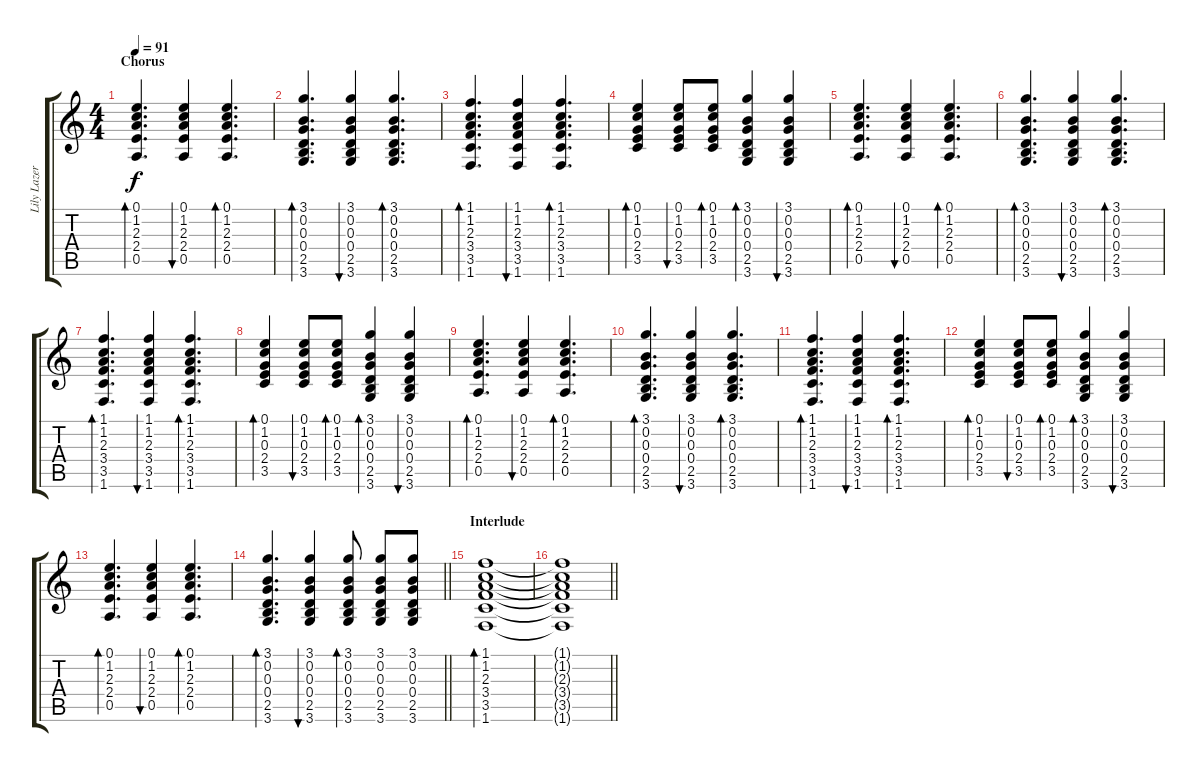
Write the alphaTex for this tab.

\track ("Lily Lazer (Guitar)" "Lily Lazer") {instrument acousticguitarsteel}
\staff {score tabs}
\tuning (E4 B3 G3 D3 A2 E2) {hide}
\ts (4 4)
\section ("" "Chorus")
\tempo 91
\clef g2
\ks c
(0.1 1.2 2.3 2.4 0.5).4{d bd 60 dy f} (0.1 1.2 2.3 2.4 0.5).4{bu 60} (0.1 1.2 2.3 2.4 0.5).4{d bd 60} |
(3.1 0.2 0.3 0.4 2.5 3.6).4{d bd 60} (3.1 0.2 0.3 0.4 2.5 3.6).4{bu 60} (3.1 0.2 0.3 0.4 2.5 3.6).4{d bd 60} |
(1.1 1.2 2.3 3.4 3.5 1.6).4{d bd 60} (1.1 1.2 2.3 3.4 3.5 1.6).4{bu 60} (1.1 1.2 2.3 3.4 3.5 1.6).4{d bd 60} |
(0.1 1.2 0.3 2.4 3.5).4{bd 60} (0.1 1.2 0.3 2.4 3.5).8{bu 60} (0.1 1.2 0.3 2.4 3.5).8{bd 60} (3.1 0.2 0.3 0.4 2.5 3.6).4{bd 60} (3.1 0.2 0.3 0.4 2.5 3.6).4{bu 60} |
(0.1 1.2 2.3 2.4 0.5).4{d bd 60} (0.1 1.2 2.3 2.4 0.5).4{bu 60} (0.1 1.2 2.3 2.4 0.5).4{d bd 60} |
(3.1 0.2 0.3 0.4 2.5 3.6).4{d bd 60} (3.1 0.2 0.3 0.4 2.5 3.6).4{bu 60} (3.1 0.2 0.3 0.4 2.5 3.6).4{d bd 60} |
(1.1 1.2 2.3 3.4 3.5 1.6).4{d bd 60} (1.1 1.2 2.3 3.4 3.5 1.6).4{bu 60} (1.1 1.2 2.3 3.4 3.5 1.6).4{d bd 60} |
(0.1 1.2 0.3 2.4 3.5).4{bd 60} (0.1 1.2 0.3 2.4 3.5).8{bu 60} (0.1 1.2 0.3 2.4 3.5).8{bd 60} (3.1 0.2 0.3 0.4 2.5 3.6).4{bd 60} (3.1 0.2 0.3 0.4 2.5 3.6).4{bu 60} |
(0.1 1.2 2.3 2.4 0.5).4{d bd 60} (0.1 1.2 2.3 2.4 0.5).4{bu 60} (0.1 1.2 2.3 2.4 0.5).4{d bd 60} |
(3.1 0.2 0.3 0.4 2.5 3.6).4{d bd 60} (3.1 0.2 0.3 0.4 2.5 3.6).4{bu 60} (3.1 0.2 0.3 0.4 2.5 3.6).4{d bd 60} |
(1.1 1.2 2.3 3.4 3.5 1.6).4{d bd 60} (1.1 1.2 2.3 3.4 3.5 1.6).4{bu 60} (1.1 1.2 2.3 3.4 3.5 1.6).4{d bd 60} |
(0.1 1.2 0.3 2.4 3.5).4{bd 60} (0.1 1.2 0.3 2.4 3.5).8{bu 60} (0.1 1.2 0.3 2.4 3.5).8{bd 60} (3.1 0.2 0.3 0.4 2.5 3.6).4{bd 60} (3.1 0.2 0.3 0.4 2.5 3.6).4{bu 60} |
(0.1 1.2 2.3 2.4 0.5).4{d bd 60} (0.1 1.2 2.3 2.4 0.5).4{bu 60} (0.1 1.2 2.3 2.4 0.5).4{d bd 60} |
\barLineRight lightlight
(3.1 0.2 0.3 0.4 2.5 3.6).4{d bd 60} (3.1 0.2 0.3 0.4 2.5 3.6).4{bu 60} (3.1 0.2 0.3 0.4 2.5 3.6).8{bd 60} (3.1 0.2 0.3 0.4 2.5 3.6).8 (3.1 0.2 0.3 0.4 2.5 3.6).8 |
\section ("" "Interlude")
(1.1 1.2 2.3 3.4 3.5 1.6).1{bd 240} |
\barLineRight lightlight
(1.1{t} 1.2{t} 2.3{t} 3.4{t} 3.5{t} 1.6{t}).1
